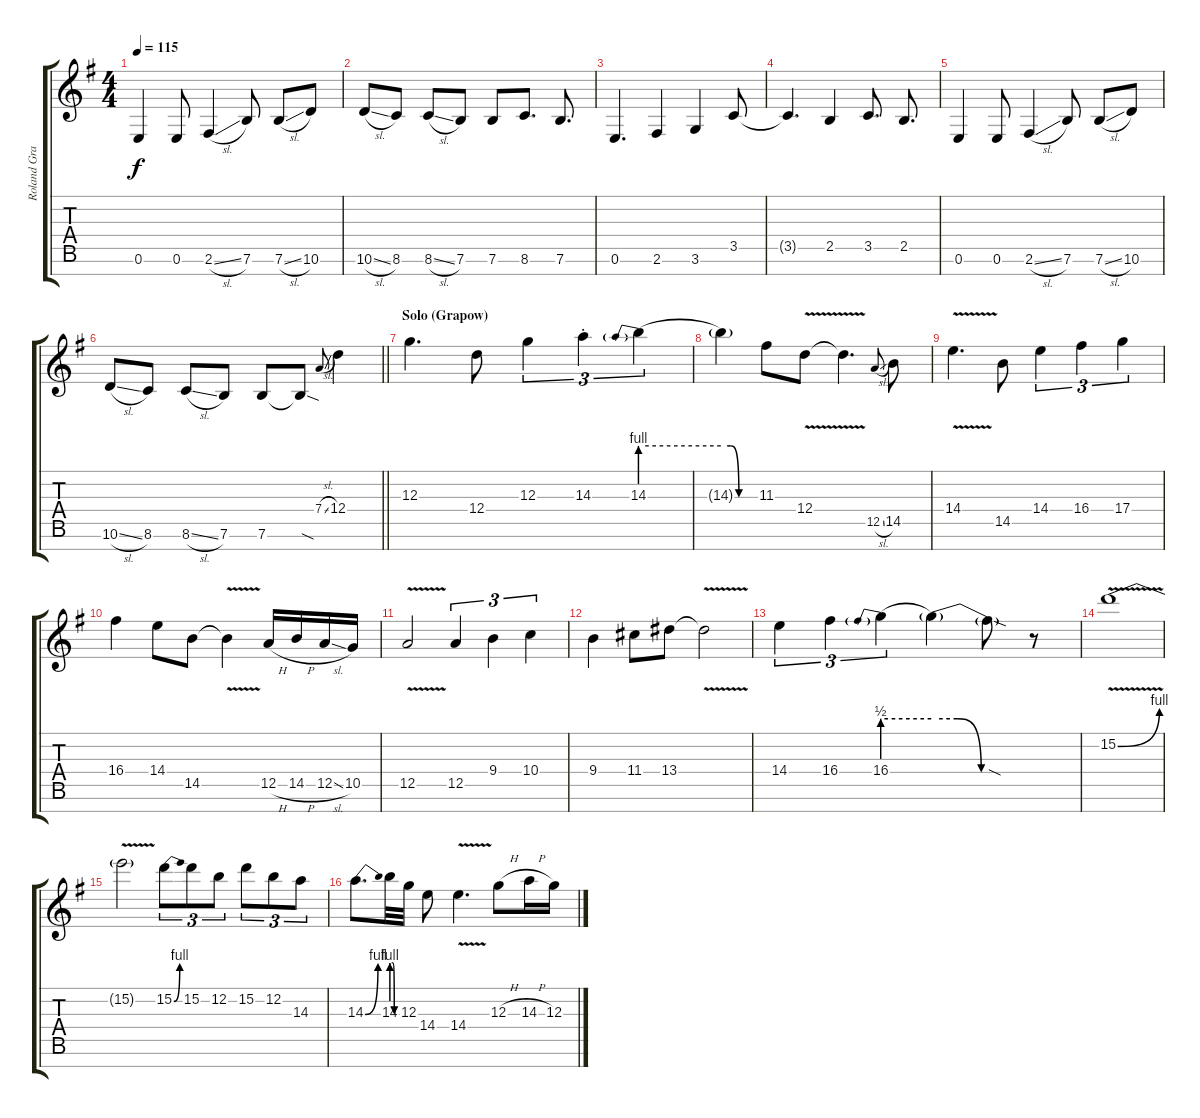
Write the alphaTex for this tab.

\track ("Roland Grapow" "Roland Gra") {instrument distortionguitar}
\staff {score tabs}
\tuning (E4 B3 G3 D3 A2 E2 B1) {hide}
\ts (4 4)
\tempo 115
\clef g2
\ks eminor
0.6.4{dy f} 0.6.8 2.6{sl}.4 7.6.8 7.6{sl}.8 10.6.8 |
10.6{sl}.8 8.6.8 8.6{sl}.8 7.6.8 7.6.8 8.6.8{d} 7.6.8{d} |
0.6.4{d} 2.6.4 3.6.4 3.5.8 |
3.5{t}.4{d} 2.5.4 3.5.8{d} 2.5.8{d} |
0.6.4 0.6.8 2.6{sl}.4 7.6.8 7.6{sl}.8 10.6.8 |
\barLineRight lightlight
10.6{sl}.8 8.6.8 8.6{sl}.8 7.6.8 7.6.8 7.6{sod t}.8 7.4{sl}.8{gr onbeat} 12.4.4{instrument overdrivenguitar} |
\section ("" "Solo (Grapow)")
12.3.4{d} 12.4.8 12.3.4{tu (3 2)} 14.3{st}.4{tu (3 2)} 14.3{be (prebend 0 4 60 4)}.4{tu (3 2)} |
14.3{be (custom 0 4 15 4 30 0 60 0) t}.4 11.3.8 12.4{v}.8 12.4{t}.4{d} 12.5{sl}.8{gr onbeat} 14.5.8 |
14.4{v}.4{d} 14.5.8 14.4.4{tu (3 2)} 16.4.4{tu (3 2)} 17.4.4{tu (3 2)} |
16.4.4 14.4.8 14.5.8 14.5{v t}.4 12.5{h}.16 14.5{h}.16 12.5{sl}.16 10.5.16 |
12.5{v}.2 12.5.4{tu (3 2)} 9.4.4{tu (3 2)} 10.4.4{tu (3 2)} |
9.4.4 11.4.8 13.4.8 13.4{v t}.2 |
14.4.4{tu (3 2)} 16.4.4{tu (3 2)} 16.4{be (prebend 0 2 60 2)}.4{tu (3 2)} 16.4{be (custom 0 2 15 2 30 0 60 0) t}.4 16.4{sod t}.8 r.8 |
15.2{be (bend 0 0 60 4) v}.1 |
15.2{t}.2 15.2{be (bend 0 0 60 4)}.8{tu (3 2)} 15.2.8{tu (3 2)} 12.2.8{tu (3 2)} 15.2.8{tu (3 2)} 12.2.8{tu (3 2)} 14.3.8{tu (3 2)} |
14.3{be (bend 0 0 60 4)}.8{d} 14.3{be (custom 0 4 15 4 30 0 60 0)}.32 12.3.32 14.4.8 14.4{v}.4{d} 12.3{h}.8 14.3{h}.16 12.3.16
